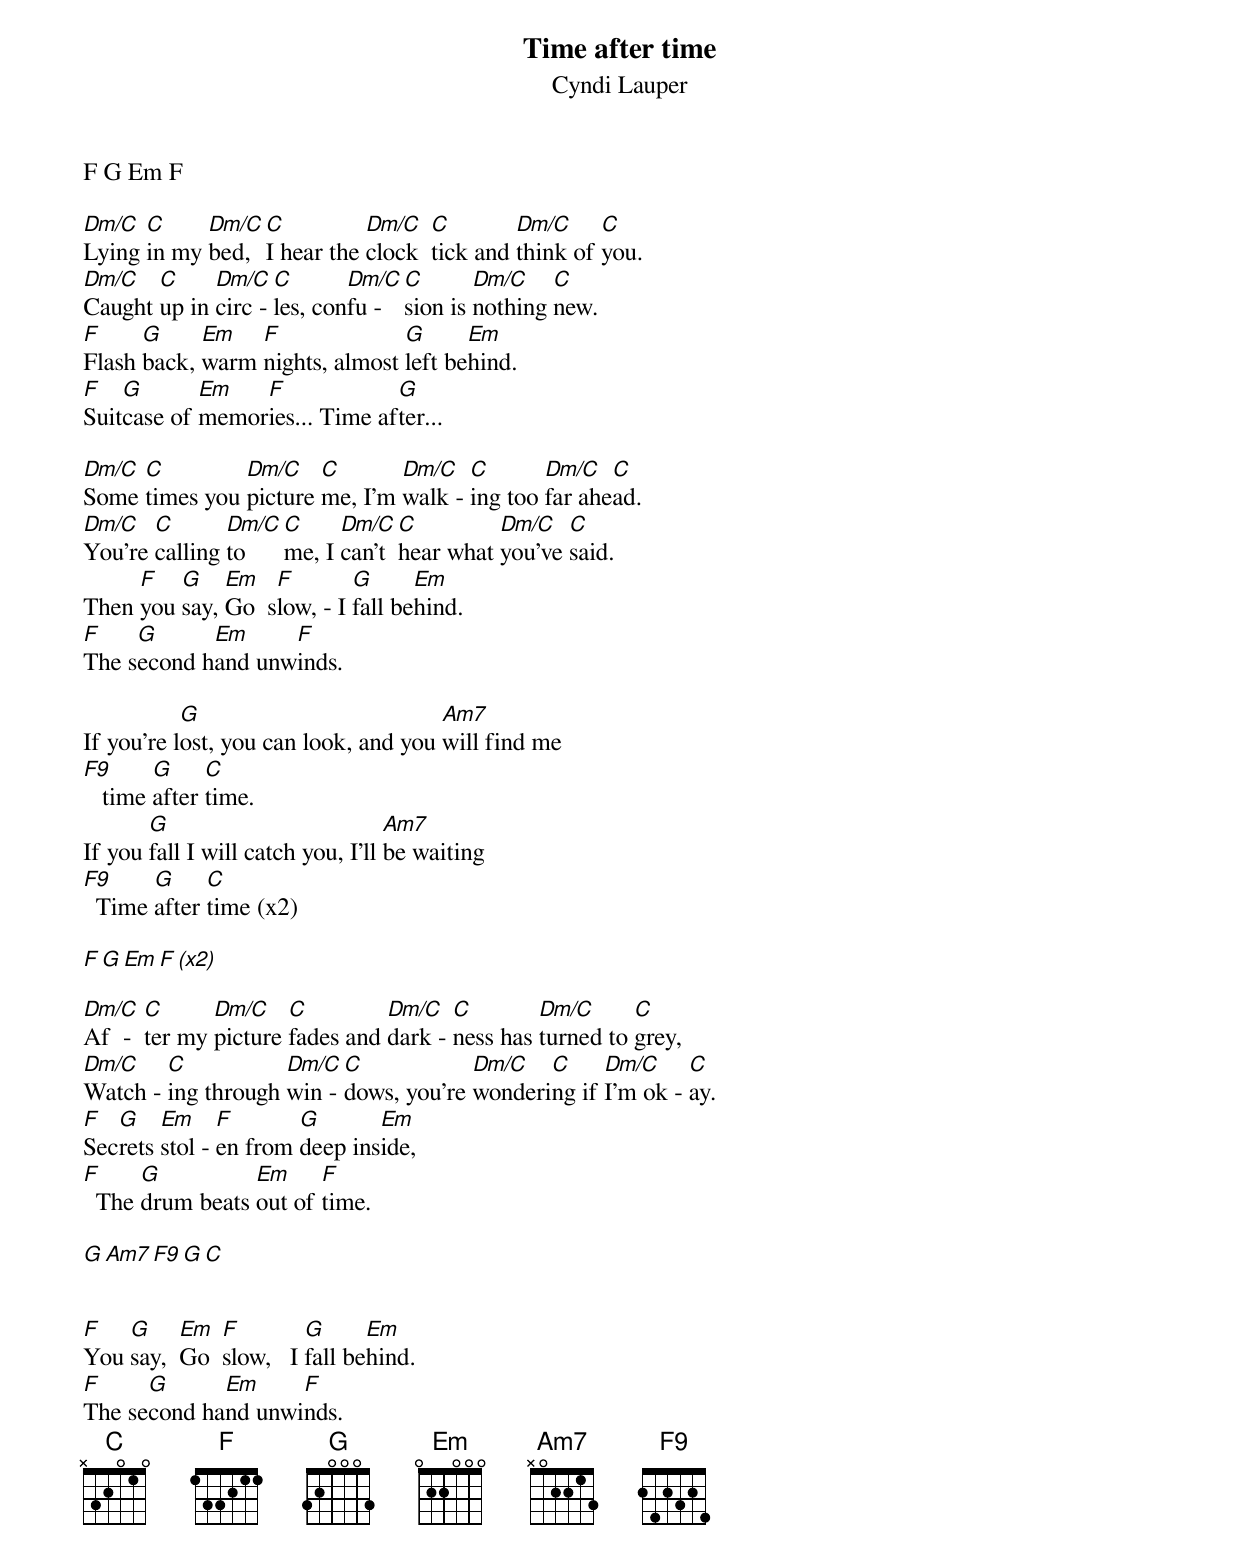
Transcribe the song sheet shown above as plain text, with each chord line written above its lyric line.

Time after time
Cyndi Lauper

F G Em F

Dm/C  C     Dm/C  C          Dm/C   C        Dm/C     C
Lying in my bed,  I hear the clock  tick and think of you.
Dm/C   C     Dm/C   C       Dm/C  C       Dm/C    C
Caught up in circ - les, confu -  sion is nothing new.
F     G     Em   F              G      Em
Flash back, warm nights, almost left behind.
F   G       Em   F             G
Suitcase of memories... Time after...

Dm/C C         Dm/C    C       Dm/C   C       Dm/C   C
Some times you picture me, I'm walk - ing too far ahead.
Dm/C   C       Dm/C  C     Dm/C   C         Dm/C   C
You're calling to    me, I can't  hear what you've said.
     F   G    Em   F        G      Em
Then you say, Go  slow, - I fall behind.
F    G      Em     F
The second hand unwinds.

           G                          Am7
If you're lost, you can look, and you will find me
F9      G     C
   time after time.
       G                           Am7
If you fall I will catch you, I'll be waiting
F9     G     C
  Time after time (x2)

F G Em F   (x2)

Dm/C   C      Dm/C    C         Dm/C   C        Dm/C      C
Af  -  ter my picture fades and dark - ness has turned to grey,
Dm/C    C           Dm/C  C            Dm/C   C     Dm/C     C
Watch - ing through win - dows, you're wondering if I'm ok - ay.
F  G    Em     F       G       Em
Secrets stol - en from deep inside,
F     G          Em     F
  The drum beats out of time.

G    Am7   F9    G   C


F   G     Em  F         G      Em
You say,  Go  slow,   I fall behind.
F     G      Em     F
The second hand unwinds.
